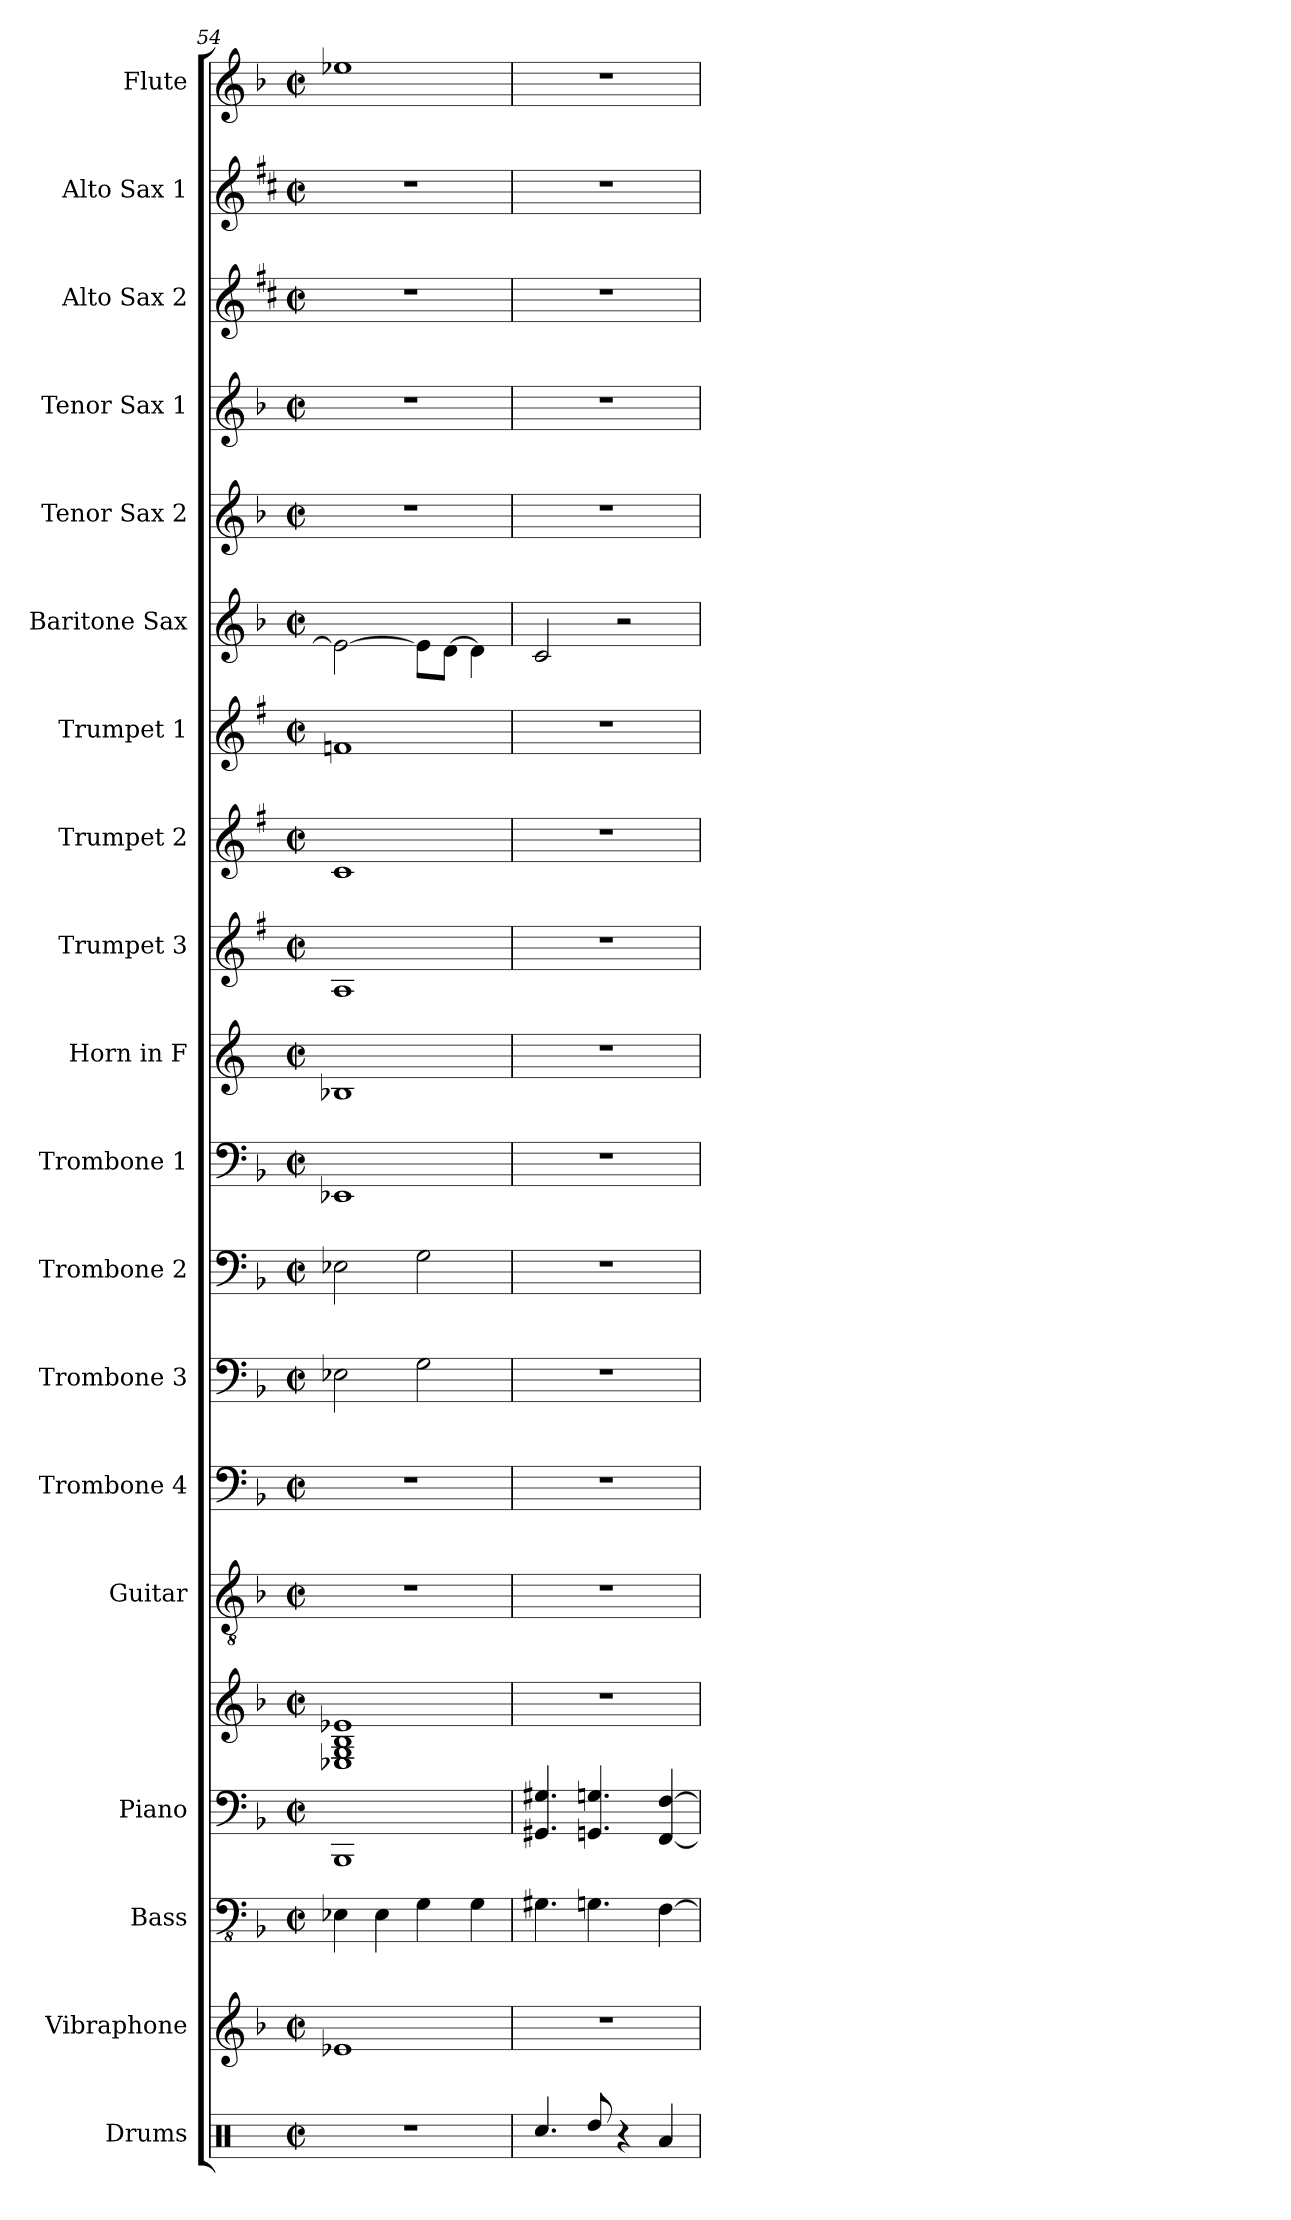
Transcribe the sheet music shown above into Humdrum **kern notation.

**kern	**kern	**kern	**kern	**kern	**kern	**kern	**kern	**kern	**kern	**kern	**kern	**kern	**kern	**kern	**kern	**kern	**kern	**kern	**kern
*part19	*part18	*part17	*part16	*part16	*part15	*part14	*part13	*part12	*part11	*part10	*part9	*part8	*part7	*part6	*part5	*part4	*part3	*part2	*part1
*staff20	*staff19	*staff18	*staff17	*staff16	*staff15	*staff14	*staff13	*staff12	*staff11	*staff10	*staff9	*staff8	*staff7	*staff6	*staff5	*staff4	*staff3	*staff2	*staff1
*I"Drums	*I"Vibraphone	*I"Bass	*I"Piano	*	*I"Guitar	*I"Trombone 4	*I"Trombone 3	*I"Trombone 2	*I"Trombone 1	*I"Horn in F	*I"Trumpet 3	*I"Trumpet 2	*I"Trumpet 1	*I"Baritone Sax	*I"Tenor Sax 2	*I"Tenor Sax 1	*I"Alto Sax 2	*I"Alto Sax 1	*I"Flute
*I'Drums	*I'Vib.	*I'Bass	*I'Piano	*	*I'Gtr.	*I'Tbn. 4	*I'Tbn. 3	*I'Tbn. 2	*I'Tbn. 1	*	*I'Tpt. 3	*I'Tpt. 2	*I'Tpt. 1	*I'Bari	*I'Tenor 2	*I'Tenor 1	*I'Alto 2	*I'Alto 1	*I'Fl.
*clefX	*clefG2	*clefFv4	*clefF4	*clefG2	*clefGv2	*clefF4	*clefF4	*clefF4	*clefF4	*clefG2	*clefG2	*clefG2	*clefG2	*clefG2	*clefG2	*clefG2	*clefG2	*clefG2	*clefG2
*	*	*	*	*	*	*	*	*	*	*ITrd4c7	*ITrd1c2	*ITrd1c2	*ITrd1c2	*ITrd12c21	*ITrd8c14	*ITrd8c14	*ITrd5c9	*ITrd5c9	*
*k[]	*k[b-]	*k[b-]	*k[b-]	*k[b-]	*k[b-]	*k[b-]	*k[b-]	*k[b-]	*k[b-]	*k[b-]	*k[b-]	*k[b-]	*k[b-]	*k[b-]	*k[b-]	*k[b-]	*k[b-]	*k[b-]	*k[b-]
*M2/2	*M2/2	*M2/2	*M2/2	*M2/2	*M2/2	*M2/2	*M2/2	*M2/2	*M2/2	*M2/2	*M2/2	*M2/2	*M2/2	*M2/2	*M2/2	*M2/2	*M2/2	*M2/2	*M2/2
*met(c|)	*met(c|)	*met(c|)	*met(c|)	*met(c|)	*met(c|)	*met(c|)	*met(c|)	*met(c|)	*met(c|)	*met(c|)	*met(c|)	*met(c|)	*met(c|)	*met(c|)	*met(c|)	*met(c|)	*met(c|)	*met(c|)	*met(c|)
=54	=54	=54	=54	=54	=54	=54	=54	=54	=54	=54	=54	=54	=54	=54	=54	=54	=54	=54	=54
1r	1e-X	4EE-X\	1BBB-	1E-X 1G 1B- 1e-X	1r	1r	2E-X\	2E-X\	1EE-X	1E-X	1G	1B-	1e-X	2E-\_	1r	1r	1r	1r	1ee-X
.	.	4EE-\	.	.	.	.	.	.	.	.	.	.	.	.	.	.	.	.	.
.	.	4GG\	.	.	.	.	2G\	2G\	.	.	.	.	.	8E-\L]	.	.	.	.	.
.	.	.	.	.	.	.	.	.	.	.	.	.	.	[8D\J	.	.	.	.	.
.	.	4GG\	.	.	.	.	.	.	.	.	.	.	.	4D\]	.	.	.	.	.
=55	=55	=55	=55	=55	=55	=55	=55	=55	=55	=55	=55	=55	=55	=55	=55	=55	=55	=55	=55
4.Rcc/	1r	4.GG#X\	4.GG#X/ 4.G#X/	1r	1r	1r	1r	1r	1r	1r	1r	1r	1r	2C/	1r	1r	1r	1r	1r
8Rdd/	.	4.GGn\	4.GGn/ 4.Gn/	.	.	.	.	.	.	.	.	.	.	.	.	.	.	.	.
4r	.	.	.	.	.	.	.	.	.	.	.	.	.	2r	.	.	.	.	.
4Ra/	.	[4FF\	[4FF/ [4F/	.	.	.	.	.	.	.	.	.	.	.	.	.	.	.	.
=	=	=	=	=	=	=	=	=	=	=	=	=	=	=	=	=	=	=	=
*-	*-	*-	*-	*-	*-	*-	*-	*-	*-	*-	*-	*-	*-	*-	*-	*-	*-	*-	*-
